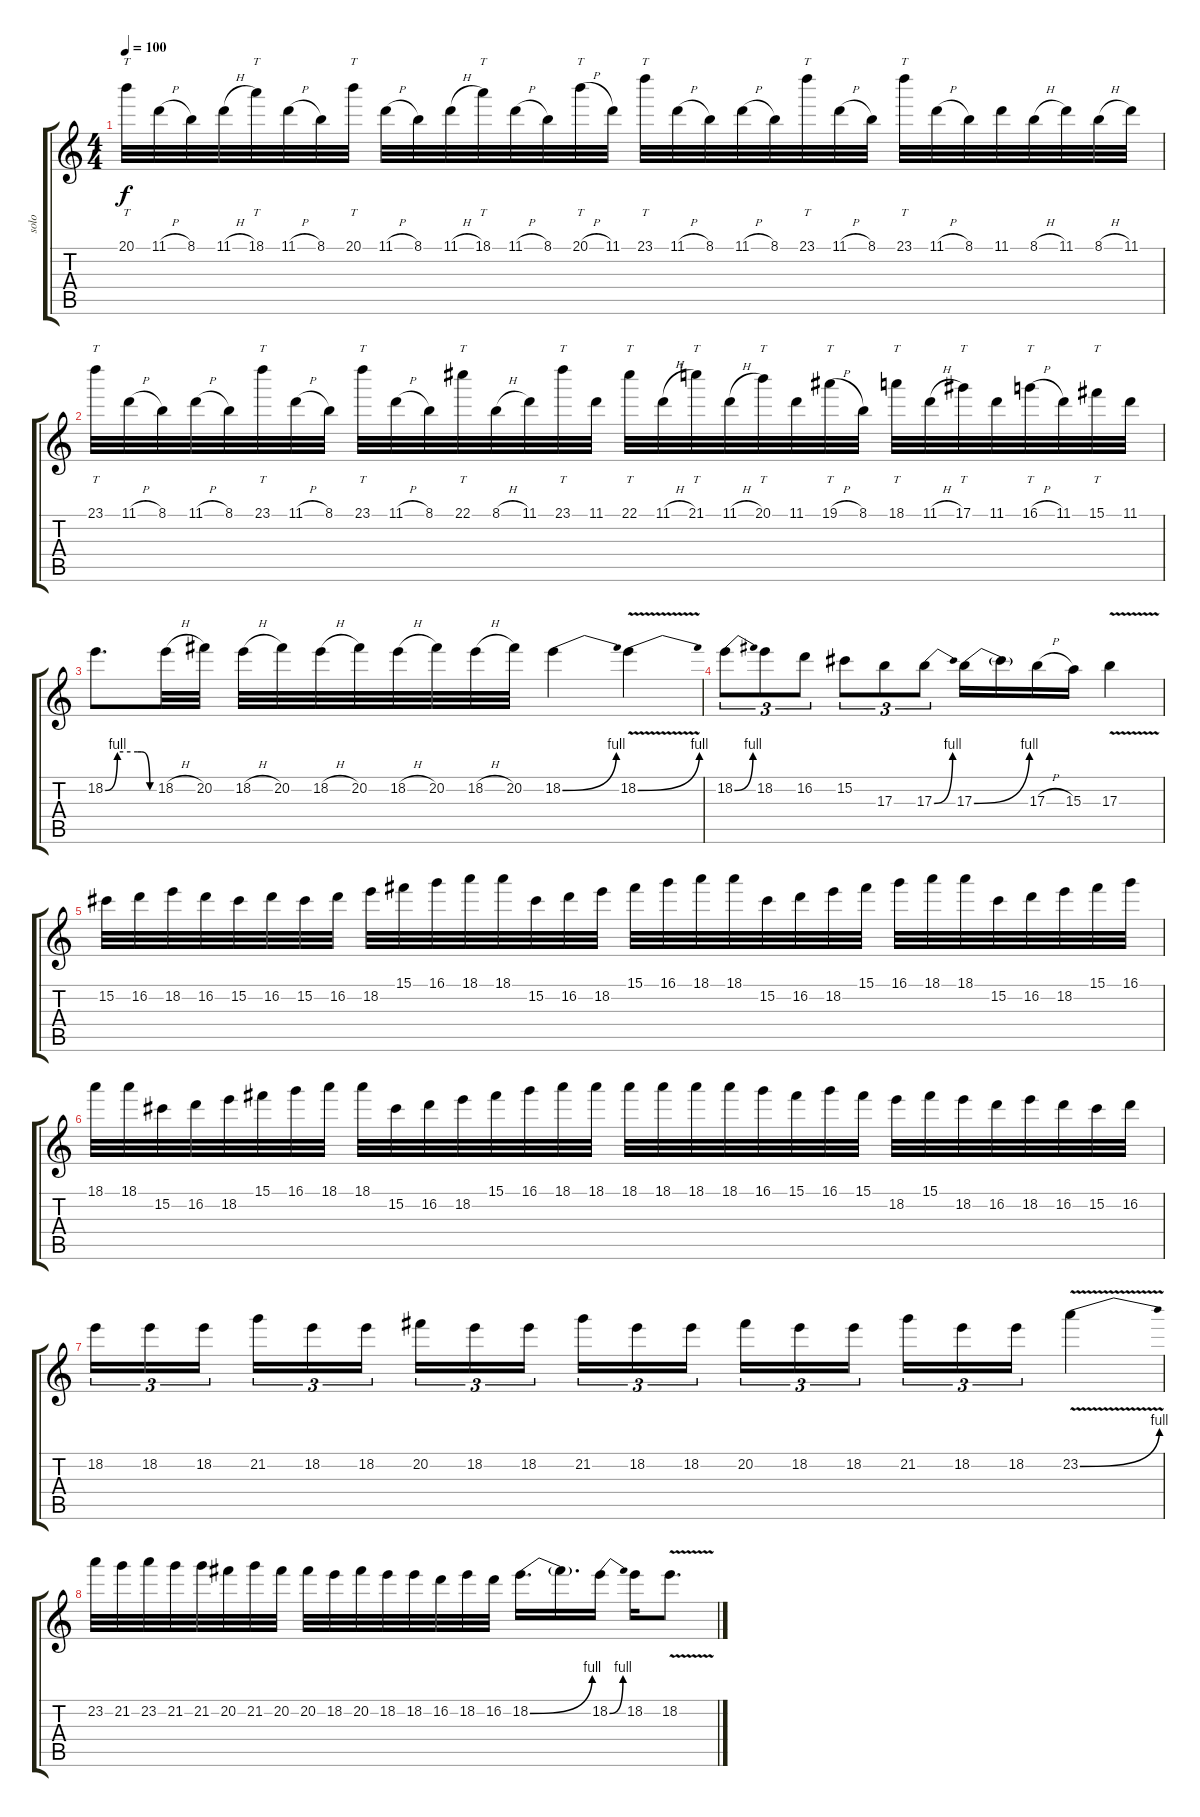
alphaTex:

\track ("solo" "solo") {instrument distortionguitar}
\staff {score tabs}
\tuning (Eb4 Bb3 Gb3 Db3 Ab2 Eb2) {hide}
\ts (4 4)
\tempo 100
\clef g2
\ks c
20.1.32{tt dy f} 11.1{h}.32 8.1.32 11.1{h}.32 18.1.32{tt} 11.1{h}.32 8.1.32 20.1.32{tt} 11.1{h}.32 8.1.32 11.1{h}.32 18.1.32{tt} 11.1{h}.32 8.1.32 20.1{h}.32{tt} 11.1.32 23.1.32{tt} 11.1{h}.32 8.1.32 11.1{h}.32 8.1.32 23.1.32{tt} 11.1{h}.32 8.1.32 23.1.32{tt} 11.1{h}.32 8.1.32 11.1.32 8.1{h}.32 11.1.32 8.1{h}.32 11.1.32 |
23.1.32{tt} 11.1{h}.32 8.1.32 11.1{h}.32 8.1.32 23.1.32{tt} 11.1{h}.32 8.1.32 23.1.32{tt} 11.1{h}.32 8.1.32 22.1.32{tt} 8.1{h}.32 11.1.32 23.1.32{tt} 11.1.32 22.1.32{tt} 11.1{h}.32 21.1.32{tt} 11.1{h}.32 20.1.32{tt} 11.1.32 19.1{h}.32{tt} 8.1.32 18.1.32{tt} 11.1{h}.32 17.1.32{tt} 11.1.32 16.1{h}.32{tt} 11.1.32 15.1.32{tt} 11.1.32 |
18.2{be (custom 0 0 15 4 40 4 45 4 55 0 60 0)}.8{d} 18.2{h}.32 20.2.32 18.2{h}.32 20.2.32 18.2{h}.32 20.2.32 18.2{h}.32 20.2.32 18.2{h}.32 20.2.32 18.2{be (bend 0 0 60 4)}.4 18.2{be (bend 0 0 60 4) v}.4 |
18.2{be (bend 0 0 60 4)}.8{tu (3 2)} 18.2.8{tu (3 2)} 16.2.8{tu (3 2)} 15.2.8{tu (3 2)} 17.3.8{tu (3 2)} 17.3{be (bend 0 0 60 4)}.8{tu (3 2)} 17.3{be (bend 0 0 60 4)}.16 17.3{t}.16 17.3{h}.16 15.3.16 17.3{v}.4 |
15.2.32 16.2.32 18.2.32 16.2.32 15.2.32 16.2.32 15.2.32 16.2.32 18.2.32 15.1.32 16.1.32 18.1.32 18.1.32 15.2.32 16.2.32 18.2.32 15.1.32 16.1.32 18.1.32 18.1.32 15.2.32 16.2.32 18.2.32 15.1.32 16.1.32 18.1.32 18.1.32 15.2.32 16.2.32 18.2.32 15.1.32 16.1.32 |
18.1.32 18.1.32 15.2.32 16.2.32 18.2.32 15.1.32 16.1.32 18.1.32 18.1.32 15.2.32 16.2.32 18.2.32 15.1.32 16.1.32 18.1.32 18.1.32 18.1.32 18.1.32 18.1.32 18.1.32 16.1.32 15.1.32 16.1.32 15.1.32 18.2.32 15.1.32 18.2.32 16.2.32 18.2.32 16.2.32 15.2.32 16.2.32 |
18.2.16{tu (3 2)} 18.2.16{tu (3 2)} 18.2.16{tu (3 2) beam splitsecondary} 21.2.16{tu (3 2)} 18.2.16{tu (3 2)} 18.2.16{tu (3 2)} 20.2.16{tu (3 2)} 18.2.16{tu (3 2)} 18.2.16{tu (3 2) beam splitsecondary} 21.2.16{tu (3 2)} 18.2.16{tu (3 2)} 18.2.16{tu (3 2)} 20.2.16{tu (3 2)} 18.2.16{tu (3 2)} 18.2.16{tu (3 2) beam splitsecondary} 21.2.16{tu (3 2)} 18.2.16{tu (3 2)} 18.2.16{tu (3 2)} 23.2{be (bend 0 0 60 4) v}.4 |
23.2.32 21.2.32 23.2.32 21.2.32 21.2.32 20.2.32 21.2.32 20.2.32 20.2.32 18.2.32 20.2.32 18.2.32 18.2.32 16.2.32 18.2.32 16.2.32 18.2{be (bend 0 0 60 4)}.16{d} 18.2{t}.16{d} 18.2{be (bend 0 0 60 4)}.16 18.2.16 18.2{v}.8{d}
